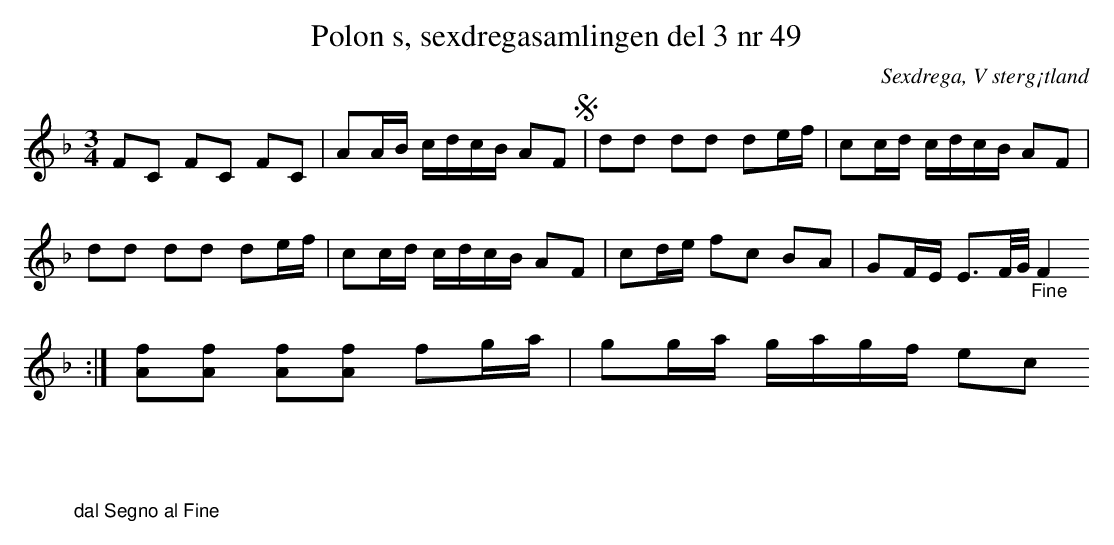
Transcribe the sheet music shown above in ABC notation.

X:1
T: Polon s, sexdregasamlingen del 3 nr 49
O:Sexdrega, V sterg¡tland
P:(AB)2.(DB)2
M: 3/4
L: 1/8
K:F
P:A
FC FC FC | AA/B/ c/d/c/B/ AF !segno! | \
P:B
dd dd de/f/ | cc/d/ c/d/c/B/ AF |
dd dd de/f/ | cc/d/ c/d/c/B/ AF | cd/e/ fc BA | GF/E/ E>F/G// "_Fine" F2
P:C
:|
P:D
[Af][Af] [Af][Af] fg/a/ | gg/a/ g/a/g/f/ ec "_dal Segno al Fine"
P:E
:|
